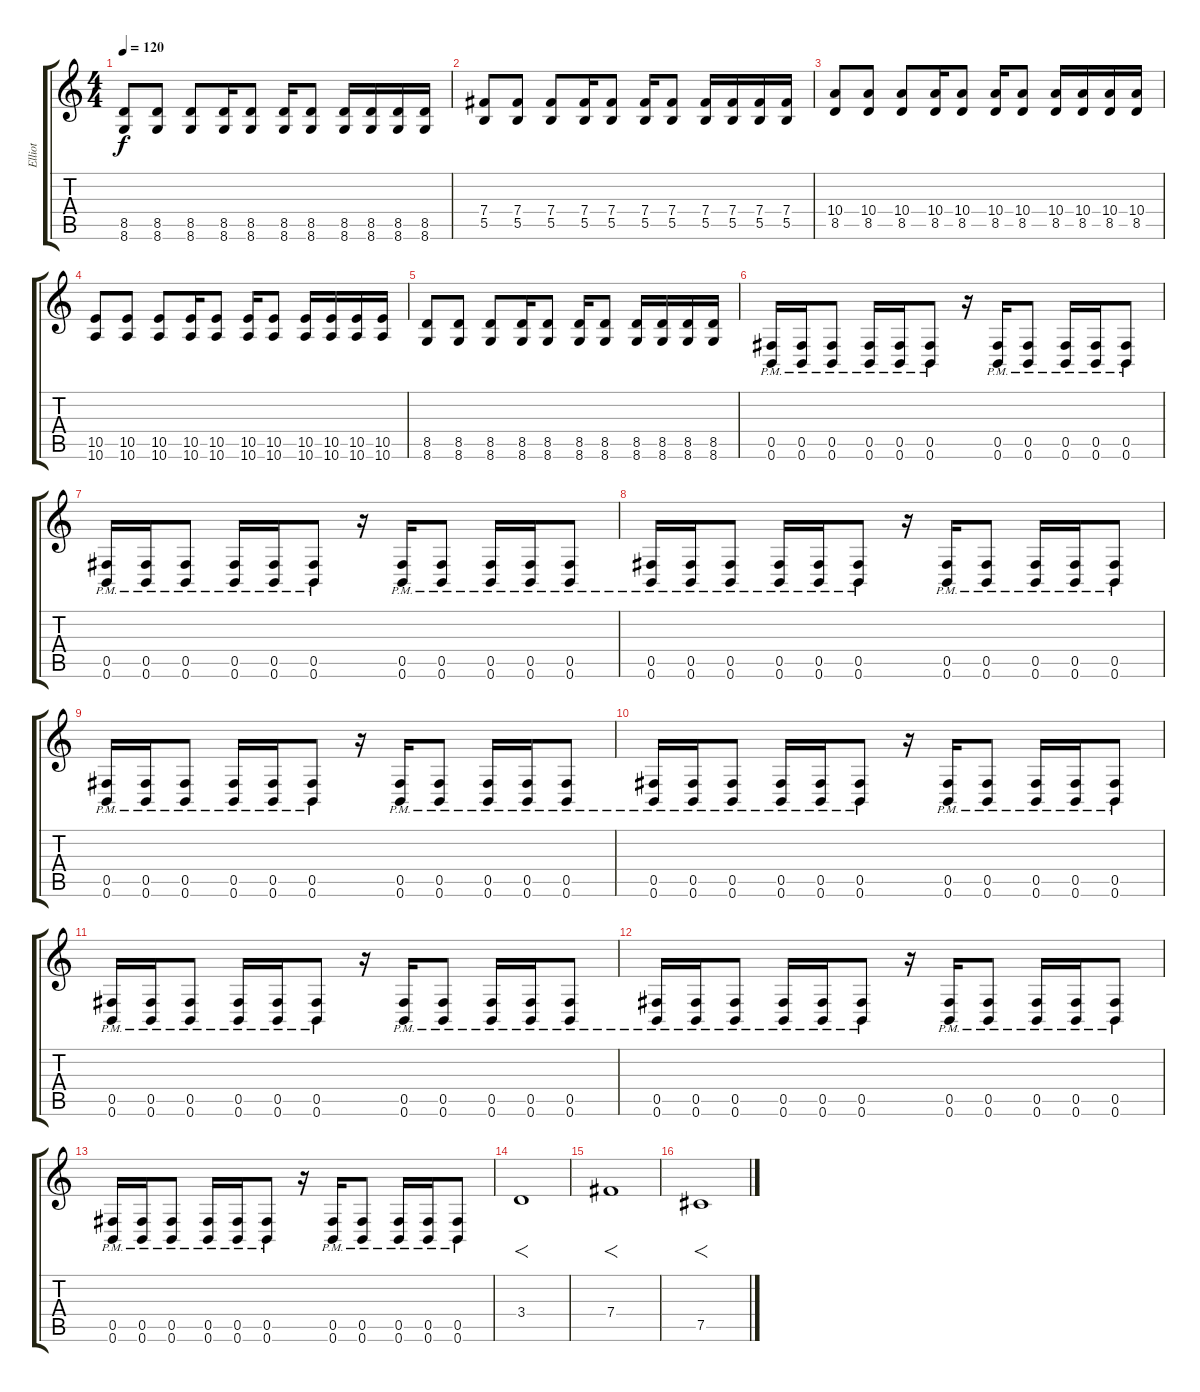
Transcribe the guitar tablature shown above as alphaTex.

\track ("Elliot" "Elliot") {instrument distortionguitar}
\staff {score tabs}
\tuning (Db4 Ab3 E3 B2 Gb2 B1) {hide}
\ts (4 4)
\tempo 120
\clef g2
\ks c
(8.5 8.6).8{dy f} (8.5 8.6).8 (8.5 8.6).8 (8.5 8.6).16 (8.5 8.6).8 (8.5 8.6).16 (8.5 8.6).8 (8.5 8.6).16 (8.5 8.6).16 (8.5 8.6).16 (8.5 8.6).16 |
(7.4 5.5).8 (7.4 5.5).8 (7.4 5.5).8 (7.4 5.5).16 (7.4 5.5).8 (7.4 5.5).16 (7.4 5.5).8 (7.4 5.5).16 (7.4 5.5).16 (7.4 5.5).16 (7.4 5.5).16 |
(10.4 8.5).8 (10.4 8.5).8 (10.4 8.5).8 (10.4 8.5).16 (10.4 8.5).8 (10.4 8.5).16 (10.4 8.5).8 (10.4 8.5).16 (10.4 8.5).16 (10.4 8.5).16 (10.4 8.5).16 |
(10.5 10.6).8 (10.5 10.6).8 (10.5 10.6).8 (10.5 10.6).16 (10.5 10.6).8 (10.5 10.6).16 (10.5 10.6).8 (10.5 10.6).16 (10.5 10.6).16 (10.5 10.6).16 (10.5 10.6).16 |
(8.5 8.6).8 (8.5 8.6).8 (8.5 8.6).8 (8.5 8.6).16 (8.5 8.6).8 (8.5 8.6).16 (8.5 8.6).8 (8.5 8.6).16 (8.5 8.6).16 (8.5 8.6).16 (8.5 8.6).16 |
(0.5{pm} 0.6{pm}).16 (0.5{pm} 0.6{pm}).16 (0.5{pm} 0.6{pm}).8 (0.5{pm} 0.6{pm}).16 (0.5{pm} 0.6{pm}).16 (0.5{pm} 0.6{pm}).8 r.16 (0.5{pm} 0.6{pm}).16 (0.5{pm} 0.6{pm}).8 (0.5{pm} 0.6{pm}).16 (0.5{pm} 0.6{pm}).16 (0.5{pm} 0.6{pm}).8 |
(0.5{pm} 0.6{pm}).16 (0.5{pm} 0.6{pm}).16 (0.5{pm} 0.6{pm}).8 (0.5{pm} 0.6{pm}).16 (0.5{pm} 0.6{pm}).16 (0.5{pm} 0.6{pm}).8 r.16 (0.5{pm} 0.6{pm}).16 (0.5{pm} 0.6{pm}).8 (0.5{pm} 0.6{pm}).16 (0.5{pm} 0.6{pm}).16 (0.5{pm} 0.6{pm}).8 |
(0.5{pm} 0.6{pm}).16 (0.5{pm} 0.6{pm}).16 (0.5{pm} 0.6{pm}).8 (0.5{pm} 0.6{pm}).16 (0.5{pm} 0.6{pm}).16 (0.5{pm} 0.6{pm}).8 r.16 (0.5{pm} 0.6{pm}).16 (0.5{pm} 0.6{pm}).8 (0.5{pm} 0.6{pm}).16 (0.5{pm} 0.6{pm}).16 (0.5{pm} 0.6{pm}).8 |
(0.5{pm} 0.6{pm}).16 (0.5{pm} 0.6{pm}).16 (0.5{pm} 0.6{pm}).8 (0.5{pm} 0.6{pm}).16 (0.5{pm} 0.6{pm}).16 (0.5{pm} 0.6{pm}).8 r.16 (0.5{pm} 0.6{pm}).16 (0.5{pm} 0.6{pm}).8 (0.5{pm} 0.6{pm}).16 (0.5{pm} 0.6{pm}).16 (0.5{pm} 0.6{pm}).8 |
(0.5{pm} 0.6{pm}).16 (0.5{pm} 0.6{pm}).16 (0.5{pm} 0.6{pm}).8 (0.5{pm} 0.6{pm}).16 (0.5{pm} 0.6{pm}).16 (0.5{pm} 0.6{pm}).8 r.16 (0.5{pm} 0.6{pm}).16 (0.5{pm} 0.6{pm}).8 (0.5{pm} 0.6{pm}).16 (0.5{pm} 0.6{pm}).16 (0.5{pm} 0.6{pm}).8 |
(0.5{pm} 0.6{pm}).16 (0.5{pm} 0.6{pm}).16 (0.5{pm} 0.6{pm}).8 (0.5{pm} 0.6{pm}).16 (0.5{pm} 0.6{pm}).16 (0.5{pm} 0.6{pm}).8 r.16 (0.5{pm} 0.6{pm}).16 (0.5{pm} 0.6{pm}).8 (0.5{pm} 0.6{pm}).16 (0.5{pm} 0.6{pm}).16 (0.5{pm} 0.6{pm}).8 |
(0.5{pm} 0.6{pm}).16 (0.5{pm} 0.6{pm}).16 (0.5{pm} 0.6{pm}).8 (0.5{pm} 0.6{pm}).16 (0.5{pm} 0.6{pm}).16 (0.5{pm} 0.6{pm}).8 r.16 (0.5{pm} 0.6{pm}).16 (0.5{pm} 0.6{pm}).8 (0.5{pm} 0.6{pm}).16 (0.5{pm} 0.6{pm}).16 (0.5{pm} 0.6{pm}).8 |
(0.5{pm} 0.6{pm}).16 (0.5{pm} 0.6{pm}).16 (0.5{pm} 0.6{pm}).8 (0.5{pm} 0.6{pm}).16 (0.5{pm} 0.6{pm}).16 (0.5{pm} 0.6{pm}).8 r.16 (0.5{pm} 0.6{pm}).16 (0.5{pm} 0.6{pm}).8 (0.5{pm} 0.6{pm}).16 (0.5{pm} 0.6{pm}).16 (0.5{pm} 0.6{pm}).8 |
3.4.1{f} |
7.4.1{f} |
7.5.1{f}
